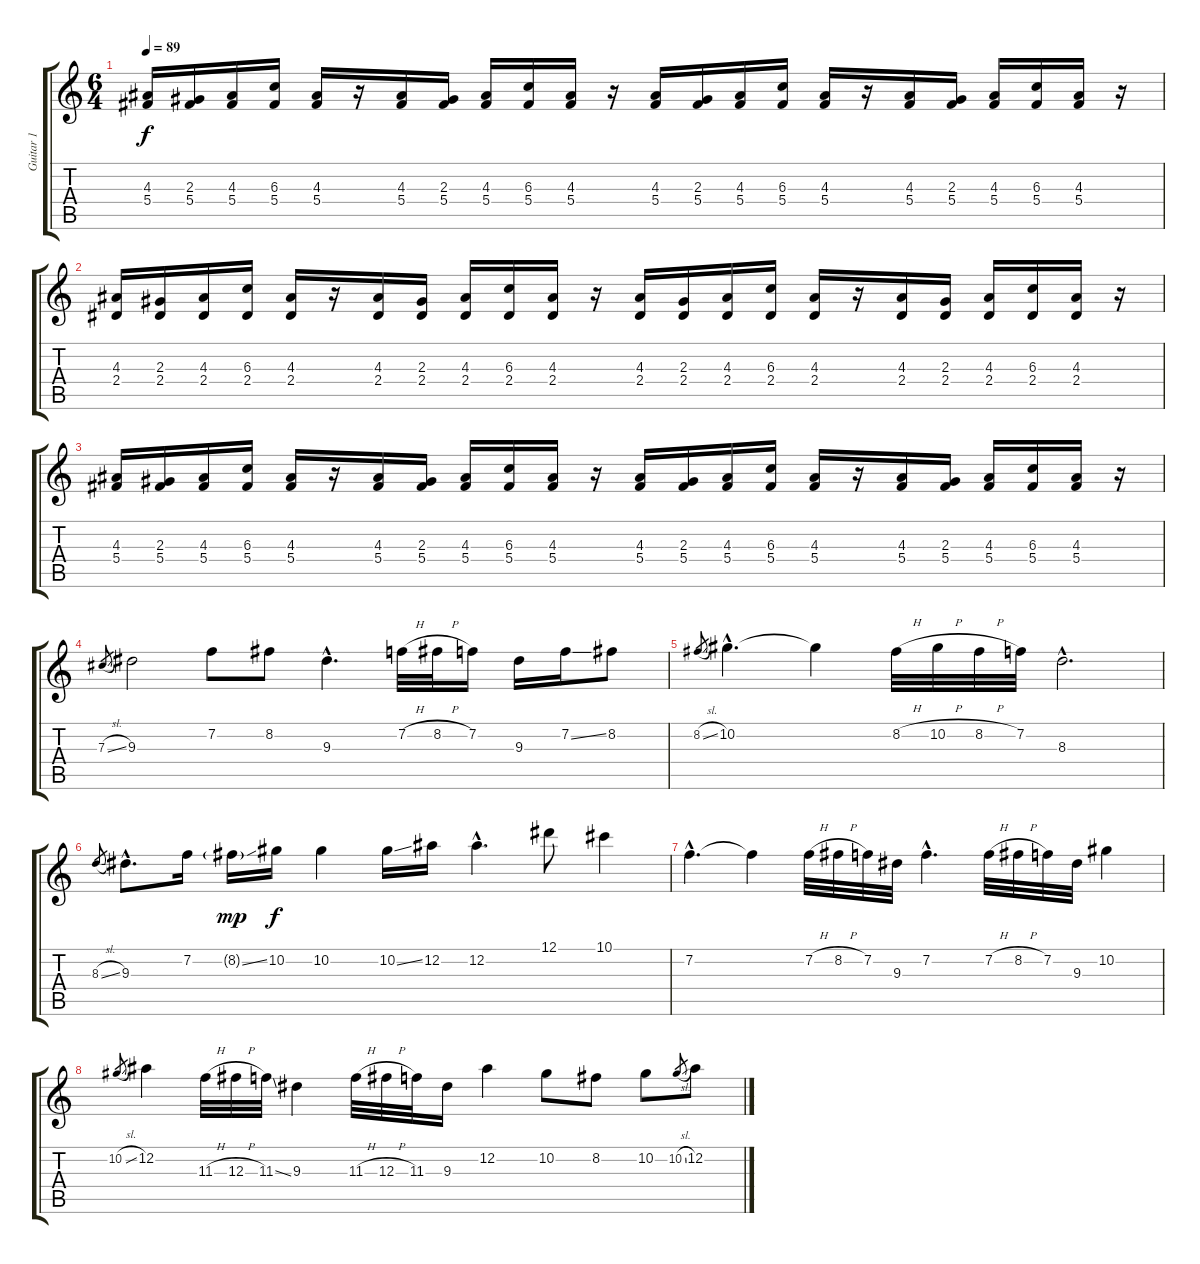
\track ("Guitar 1" "Guitar 1") {instrument overdrivenguitar}
\staff {score tabs}
\tuning (Eb4 Bb3 Gb3 Db3 Ab2 Eb2) {hide}
\ts (6 4)
\tempo 89
\clef g2
\ks c
(4.3 5.4).16{dy f} (2.3 5.4).16 (4.3 5.4).16 (6.3 5.4).16 (4.3 5.4).16 r.16 (4.3 5.4).16 (2.3 5.4).16 (4.3 5.4).16 (6.3 5.4).16 (4.3 5.4).16 r.16 (4.3 5.4).16 (2.3 5.4).16 (4.3 5.4).16 (6.3 5.4).16 (4.3 5.4).16 r.16 (4.3 5.4).16 (2.3 5.4).16 (4.3 5.4).16 (6.3 5.4).16 (4.3 5.4).16 r.16 |
(4.3 2.4).16 (2.3 2.4).16 (4.3 2.4).16 (6.3 2.4).16 (4.3 2.4).16 r.16 (4.3 2.4).16 (2.3 2.4).16 (4.3 2.4).16 (6.3 2.4).16 (4.3 2.4).16 r.16 (4.3 2.4).16 (2.3 2.4).16 (4.3 2.4).16 (6.3 2.4).16 (4.3 2.4).16 r.16 (4.3 2.4).16 (2.3 2.4).16 (4.3 2.4).16 (6.3 2.4).16 (4.3 2.4).16 r.16 |
(4.3 5.4).16 (2.3 5.4).16 (4.3 5.4).16 (6.3 5.4).16 (4.3 5.4).16 r.16 (4.3 5.4).16 (2.3 5.4).16 (4.3 5.4).16 (6.3 5.4).16 (4.3 5.4).16 r.16 (4.3 5.4).16 (2.3 5.4).16 (4.3 5.4).16 (6.3 5.4).16 (4.3 5.4).16 r.16 (4.3 5.4).16 (2.3 5.4).16 (4.3 5.4).16 (6.3 5.4).16 (4.3 5.4).16 r.16 |
7.3{sl}.8{gr} 9.3.2 7.2.8 8.2.8 9.3{hac}.4{d} 7.2{h}.32 8.2{h}.32 7.2.16 9.3.16 7.2{ss}.16 8.2.8 |
8.2{sl}.8{gr} 10.2{hac}.4{d} 10.2{t}.4 8.2{h}.32 10.2{h}.32 8.2{h}.32 7.2.32 8.3{hac}.2{d} |
8.3{sl}.8{gr} 9.3{hac}.8{d} 7.2.16 8.2{ss g}.16{dy mp} 10.2.16{dy f} 10.2.4 10.2{ss}.16 12.2.16 12.2{hac}.4{d} 12.1.8 10.1.4 |
7.2{hac}.4{d} 7.2{t}.4 7.2{h}.32 8.2{h}.32 7.2.32 9.3.32 7.2{hac}.4{d} 7.2{h}.32 8.2{h}.32 7.2.32 9.3.32 10.2.4 |
10.2{sl}.8{gr} 12.2.4 11.3{h}.32 12.3{h}.32 11.3{ss}.32 9.3.4 11.3{h}.32 12.3{h}.32 11.3.32 9.3.16 12.2.4 10.2.8 8.2.8 10.2.8 10.2{sl}.8{gr} 12.2.8
